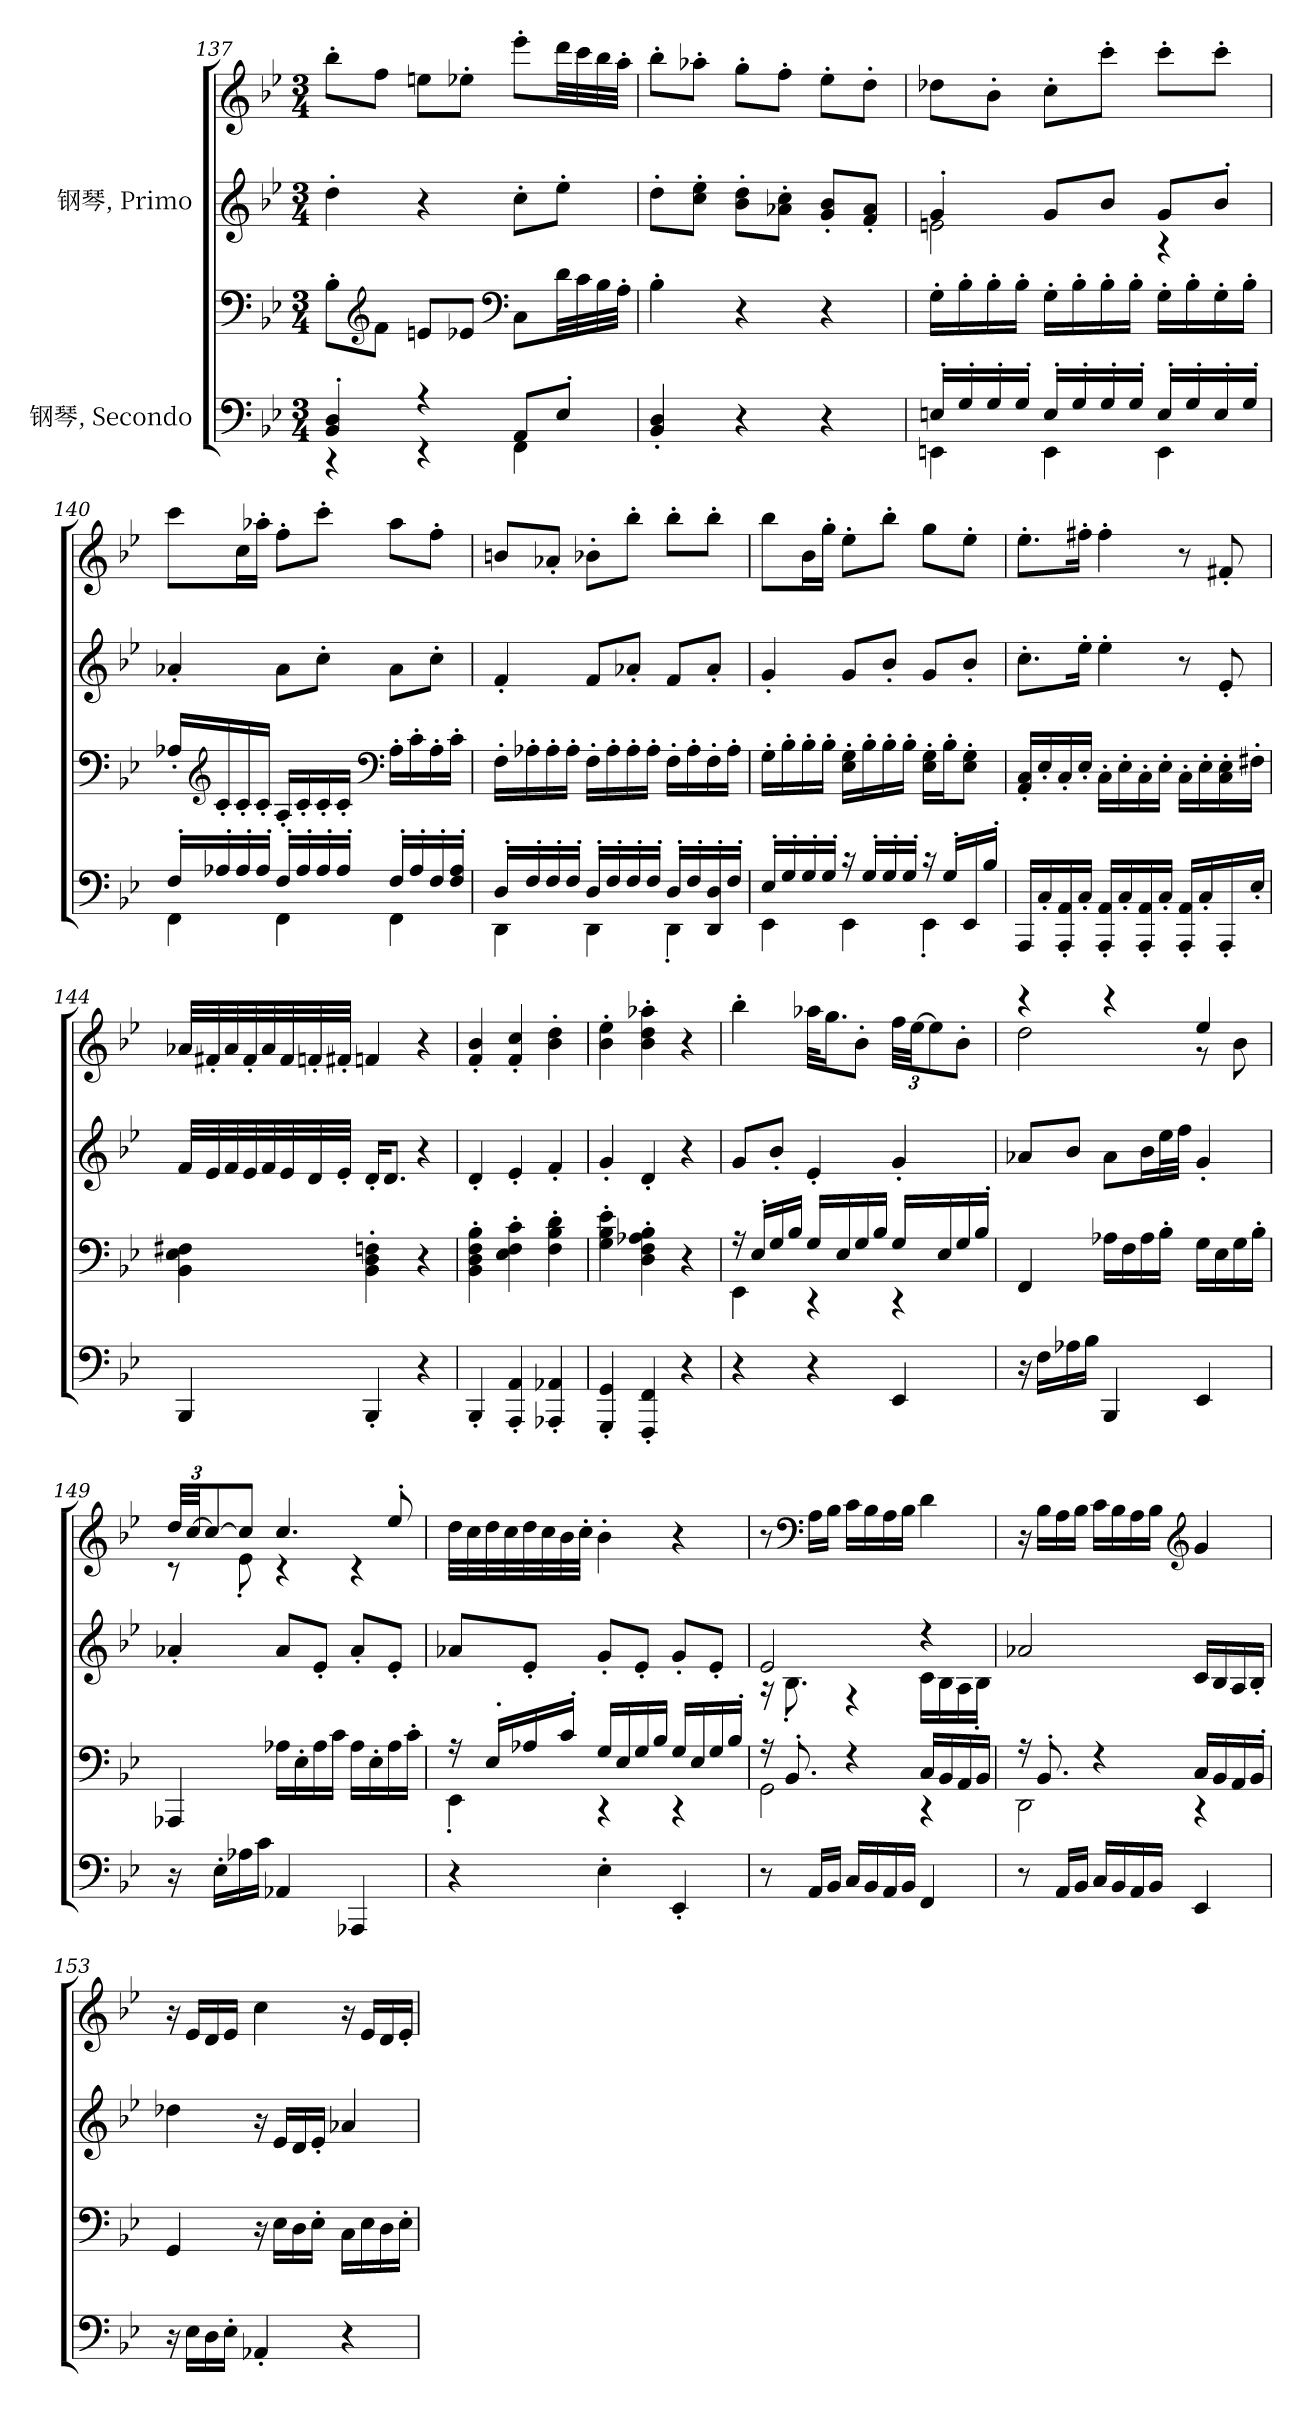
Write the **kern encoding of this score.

**kern	**kern	**kern	**kern
*part2	*part2	*part1	*part1
*staff4	*staff3	*staff2	*staff1
*I"钢琴, Secondo	*	*I"钢琴, Primo	*
!!LO:LB:g=z
*clefF4	*clefF4	*clefG2	*clefG2
*k[b-e-]	*k[b-e-]	*k[b-e-]	*k[b-e-]
*M3/4	*M3/4	*M3/4	*M3/4
=137	=137	=137	=137
*^	*	*	*
4BB-/' 4D/'	4r	8B-'\L	4dd'\	8bb-'\L
*	*	*clefG2	*	*
.	.	8f\J	.	8ff\J
4r	4r	8en/L	4r	8een\L
.	.	8e-X/J	.	8ee-X'\J
*	*	*clefF4	*	*
8AA/L	4FF\	8C\L	8cc'\L	8eee-'\L
8E-'/J	.	32d\LL	8ee-'\J	32ddd\LL
.	.	32c\	.	32ccc\
.	.	32B-\	.	32bb-\
.	.	32A'\JJJ	.	32aa'\JJJ
*v	*v	*	*	*
=138	=138	=138	=138
4BB-/' 4D/'	4B-'\	8dd'\L	8bb-'\L
.	.	8cc\' 8ee-\'J	8aa-X'\J
4r	4r	8b-\' 8dd\'L	8gg'\L
.	.	8a-X\' 8cc\'J	8ff'\J
4r	4r	8g/' 8b-/'L	8ee-'\L
.	.	8f/' 8a-/'J	8dd'\J
=139	=139	=139	=139
*^	*	*^	*
16En'/LL	4EEn\	16G'\LL	4g'/	2en\	8dd-X\L
16G'/	.	16B-'\	.	.	.
16G'/	.	16B-'\	.	.	8b-'\J
16G'/JJ	.	16B-'\JJ	.	.	.
16E'/LL	4EE\	16G'\LL	8g/L	.	8cc'\L
16G'/	.	16B-'\	.	.	.
16G'/	.	16B-'\	8b-/J	.	8ccc'\J
16G'/JJ	.	16B-'\JJ	.	.	.
16E'/LL	4EE\	16G'\LL	8g/L	4r	8ccc'\L
16G'/	.	16B-'\	.	.	.
16E'/	.	16G'\	8b-'/J	.	8ccc'\J
16G'/JJ	.	16B-'\JJ	.	.	.
*	*	*	*v	*v	*
!!LO:PB:g=z
=140	=140	=140	=140	=140
16F'/LL	4FF\	16A-X'/LL	4a-X'/	8ccc\L
*	*	*clefG2	*	*
16A-X'/	.	16c'/	.	.
16A-'/	.	16c'/	.	16cc\L
16A-'/JJ	.	16c'/JJ	.	16aa-X'\JJ
16F'/LL	4FF\	16A-'/LL	8a-\L	8ff'\L
16A-'/	.	16c'/	.	.
16A-'/	.	16c'/	8cc'\J	8ccc'\J
16A-'/JJ	.	16c'/JJ	.	.
*	*	*clefF4	*	*
16F'/LL	4FF\	16A-'\LL	8a-\L	8aa-\L
16A-'/	.	16c'\	.	.
16F'/	.	16A-'\	8cc'\J	8ff'\J
16F/' 16A-/'JJ	.	16c'\JJ	.	.
=141	=141	=141	=141	=141
16D'/LL	4DD\	16F'\LL	4f'/	8bn/L
16F'/	.	16A-X'\	.	.
16F'/	.	16A-'\	.	8a-X'/J
16F'/JJ	.	16A-'\JJ	.	.
16D'/LL	4DD\	16F'\LL	8f/L	8b-X'\L
16F'/	.	16A-'\	.	.
16F'/	.	16A-'\	8a-X'/J	8bb-'\J
16F'/JJ	.	16A-'\JJ	.	.
16D'/LL	4DD'\	16F'\LL	8f/L	8bb-'\L
16F'/	.	16A-'\	.	.
16DD/' 16D/'	.	16F'\	8a-'/J	8bb-'\J
16F'/JJ	.	16A-'\JJ	.	.
!!LO:LB:g=z
=142	=142	=142	=142	=142
16E-'/LL	4EE-\	16G'\LL	4g'/	8bb-\L
16G'/	.	16B-'\	.	.
16G'/	.	16B-'\	.	16b-\L
16G'/JJ	.	16B-'\JJ	.	16gg'\JJ
16r	4EE-\	16E-\' 16G\'LL	8g/L	8ee-'\L
16G'/LL	.	16B-'\	.	.
16G'/	.	16B-'\	8b-'/J	8bb-'\J
16G'/JJ	.	16B-'\JJ	.	.
16r	4EE-'\	16E-\' 16G\'LL	8g/L	8gg\L
16G'/LL	.	16B-'\J	.	.
16EE-/	.	8E-\' 8G\'J	8b-'/J	8ee-'\J
16B-'/JJ	.	.	.	.
*v	*v	*	*	*
=143	=143	=143	=143
16AAA/LL	16AA/' 16C/'LL	8.cc'\L	8.ee-'\L
16C'/	16E-'/	.	.
16AAA/' 16AA/'	16C'/	.	.
16C'/JJ	16E-'/JJ	16ee-'\Jk	16ff#X'\Jk
16AAA/' 16AA/'LL	16C'\LL	4ee-'\	4ff#'\
16C'/	16E-'\	.	.
16AAA/' 16AA/'	16C'\	.	.
16C'/JJ	16E-'\JJ	.	.
16AAA/' 16AA/'LL	16C'\LL	8r	8r
16C'/	16E-'\	.	.
16AAA'/	16C\' 16E-\'	8e-'/	8f#X'/
16E-'/JJ	16F#X'\JJ	.	.
=144	=144	=144	=144
4BBB-/	4BB-\ 4E-\ 4F#X\	32f/LLL	32a-X/LLL
.	.	32e-/	32f#X'/
.	.	32f/	32a-/
.	.	32e-/	32f#'/
.	.	32f/	32a-/
.	.	32e-/	32f#/
.	.	32d/	32fn'/
.	.	32e-'/JJJ	32f#X'/JJJ
4BBB-'/	4BB-\' 4D\' 4Fn\'	16d'/KL	4fn/
.	.	8.d/J	.
4r	4r	4r	4r
!!LO:LB:g=z
=145	=145	=145	=145
4BBB-'/	4BB-\' 4D\' 4F\' 4B-\'	4d'/	4f/' 4b-/'
4AAA/' 4AA/'	4E-\' 4F\' 4c\'	4e-'/	4f/' 4cc/'
4AAA-X/' 4AA-X/'	4F\' 4B-\' 4d\'	4f'/	4b-\' 4dd\'
=146	=146	=146	=146
4GGG/' 4GG/'	4G\' 4B-\' 4e-\'	4g'/	4b-\' 4ee-\'
4FFF/' 4FF/'	4D\' 4F\' 4A-X\' 4B-\'	4d'/	4b-\' 4dd\' 4aa-X\'
4r	4r	4r	4r
=147	=147	=147	=147
*	*^	*	*
4r	16r	4EE-\	8g/L	4bb-'\
.	16E-'/LL	.	.	.
.	16G/	.	8b-'/J	.
.	16B-/JJ	.	.	.
4r	16G/LL	4r	4e-'/	32aa-X\KLL
.	.	.	.	16.gg\J
.	16E-/	.	.	.
.	16G/	.	.	8b-'\J
.	16B-/JJ	.	.	.
*	*	*	*	*Xbrackettup
4EE-/	16G/LL	4r	4g'/	48ff\LLL
.	.	.	.	[48ee-\JJ
.	.	.	.	12ee-\]
.	16E-/	.	.	.
.	16G/	.	.	8b-'\J
.	16B-'/JJ	.	.	.
*	*v	*v	*	*
=148	=148	=148	=148
*	*	*	*^
16r	4FF/	8a-X/L	4r	2dd\
16F\LL	.	.	.	.
16A-X\	.	8b-/J	.	.
16B-\JJ	.	.	.	.
4BBB-/	16A-X\LL	8a-\L	4r	.
.	16F\	.	.	.
.	16A-\	16b-\L	.	.
.	16B-'\JJ	32ee-\L	.	.
.	.	32ff\JJJ	.	.
4EE-/	16G\LL	4g'/	4ee-/	8r
.	16E-\	.	.	.
.	16G\	.	.	8b-\
.	16B-'\JJ	.	.	.
!!LO:PB:g=z	!!
=149	=149	=149	=149	=149
16r	4AAA-X/	4a-X'/	48dd/LLL	8r
.	.	.	[48cc/JJ	.
.	.	.	12cc/_	.
16E-'\LL	.	.	.	.
16A-X\	.	.	8cc/J]	8e-'\
16c\JJ	.	.	.	.
4AA-X/	16A-X\LL	8a-/L	4.cc/	4r
.	16E-'\	.	.	.
.	16A-\	8e-'/J	.	.
.	16c\JJ	.	.	.
4AAA-X/	16A-\LL	8a-'/L	.	4r
.	16E-'\	.	.	.
.	16A-\	8e-'/J	8ee-'/	.
.	16c'\JJ	.	.	.
*	*	*	*v	*v
=150	=150	=150	=150
*	*^	*	*
4r	16r	4EE-'\	8a-X/L	32dd\LLL
.	.	.	.	32cc\
.	16E-'/LL	.	.	32dd\
.	.	.	.	32cc\
.	16A-X/	.	8e-'/J	32dd\
.	.	.	.	32cc\
.	16c'/JJ	.	.	32b-\
.	.	.	.	32cc'\JJJ
4E-'\	16G/LL	4r	8g'/L	4b-'\
.	16E-/	.	.	.
.	16G/	.	8e-'/J	.
.	16B-/JJ	.	.	.
4EE-'/	16G/LL	4r	8g'/L	4r
.	16E-/	.	.	.
.	16G/	.	8e-'/J	.
.	16B-'/JJ	.	.	.
!!LO:LB:g=z
=151	=151	=151	=151	=151
*	*	*	*^	*
8r	16r	2GG\	2e-/	16r	8r
.	8.BB-'/	.	.	8.B-'\	.
*	*	*	*	*	*clefF4
16AA/LL	.	.	.	.	16A\LL
16BB-/JJ	.	.	.	.	16B-\JJ
16C/LL	4r	.	.	4r	16c\LL
16BB-/	.	.	.	.	16B-\
16AA/	.	.	.	.	16A\
16BB-/JJ	.	.	.	.	16B-\JJ
4FF/	16C/LL	4r	4r	16c\LL	4d\
.	16BB-/	.	.	16B-\	.
.	16AA/	.	.	16A\	.
.	16BB-/JJ	.	.	16B-'\JJ	.
*	*	*	*v	*v	*
=152	=152	=152	=152	=152
8r	16r	2DD\	2a-X/	16r
.	8.BB-'/	.	.	16B-\LL
16AA/LL	.	.	.	16A\
16BB-/JJ	.	.	.	16B-\JJ
16C/LL	4r	.	.	16c\LL
16BB-/	.	.	.	16B-\
16AA/	.	.	.	16A\
16BB-/JJ	.	.	.	16B-\JJ
*	*	*	*	*clefG2
4EE-/	16C/LL	4r	16c/LL	4g/
.	16BB-/	.	16B-/	.
.	16AA/	.	16A/	.
.	16BB-'/JJ	.	16B-'/JJ	.
*	*v	*v	*	*
=153	=153	=153	=153
16r	4GG/	4dd-X\	16r
16E-\LL	.	.	16e-/LL
16D\	.	.	16d/
16E-'\JJ	.	.	16e-/JJ
4AA-X'/	16r	16r	4cc\
.	16E-\LL	16e-/LL	.
.	16D\	16d/	.
.	16E-'\JJ	16e-'/JJ	.
4r	16C\LL	4a-X/	16r
.	16E-\	.	16e-/LL
.	16D\	.	16d/
.	16E-'\JJ	.	16e-'/JJ
=	=	=	=
*-	*-	*-	*-
